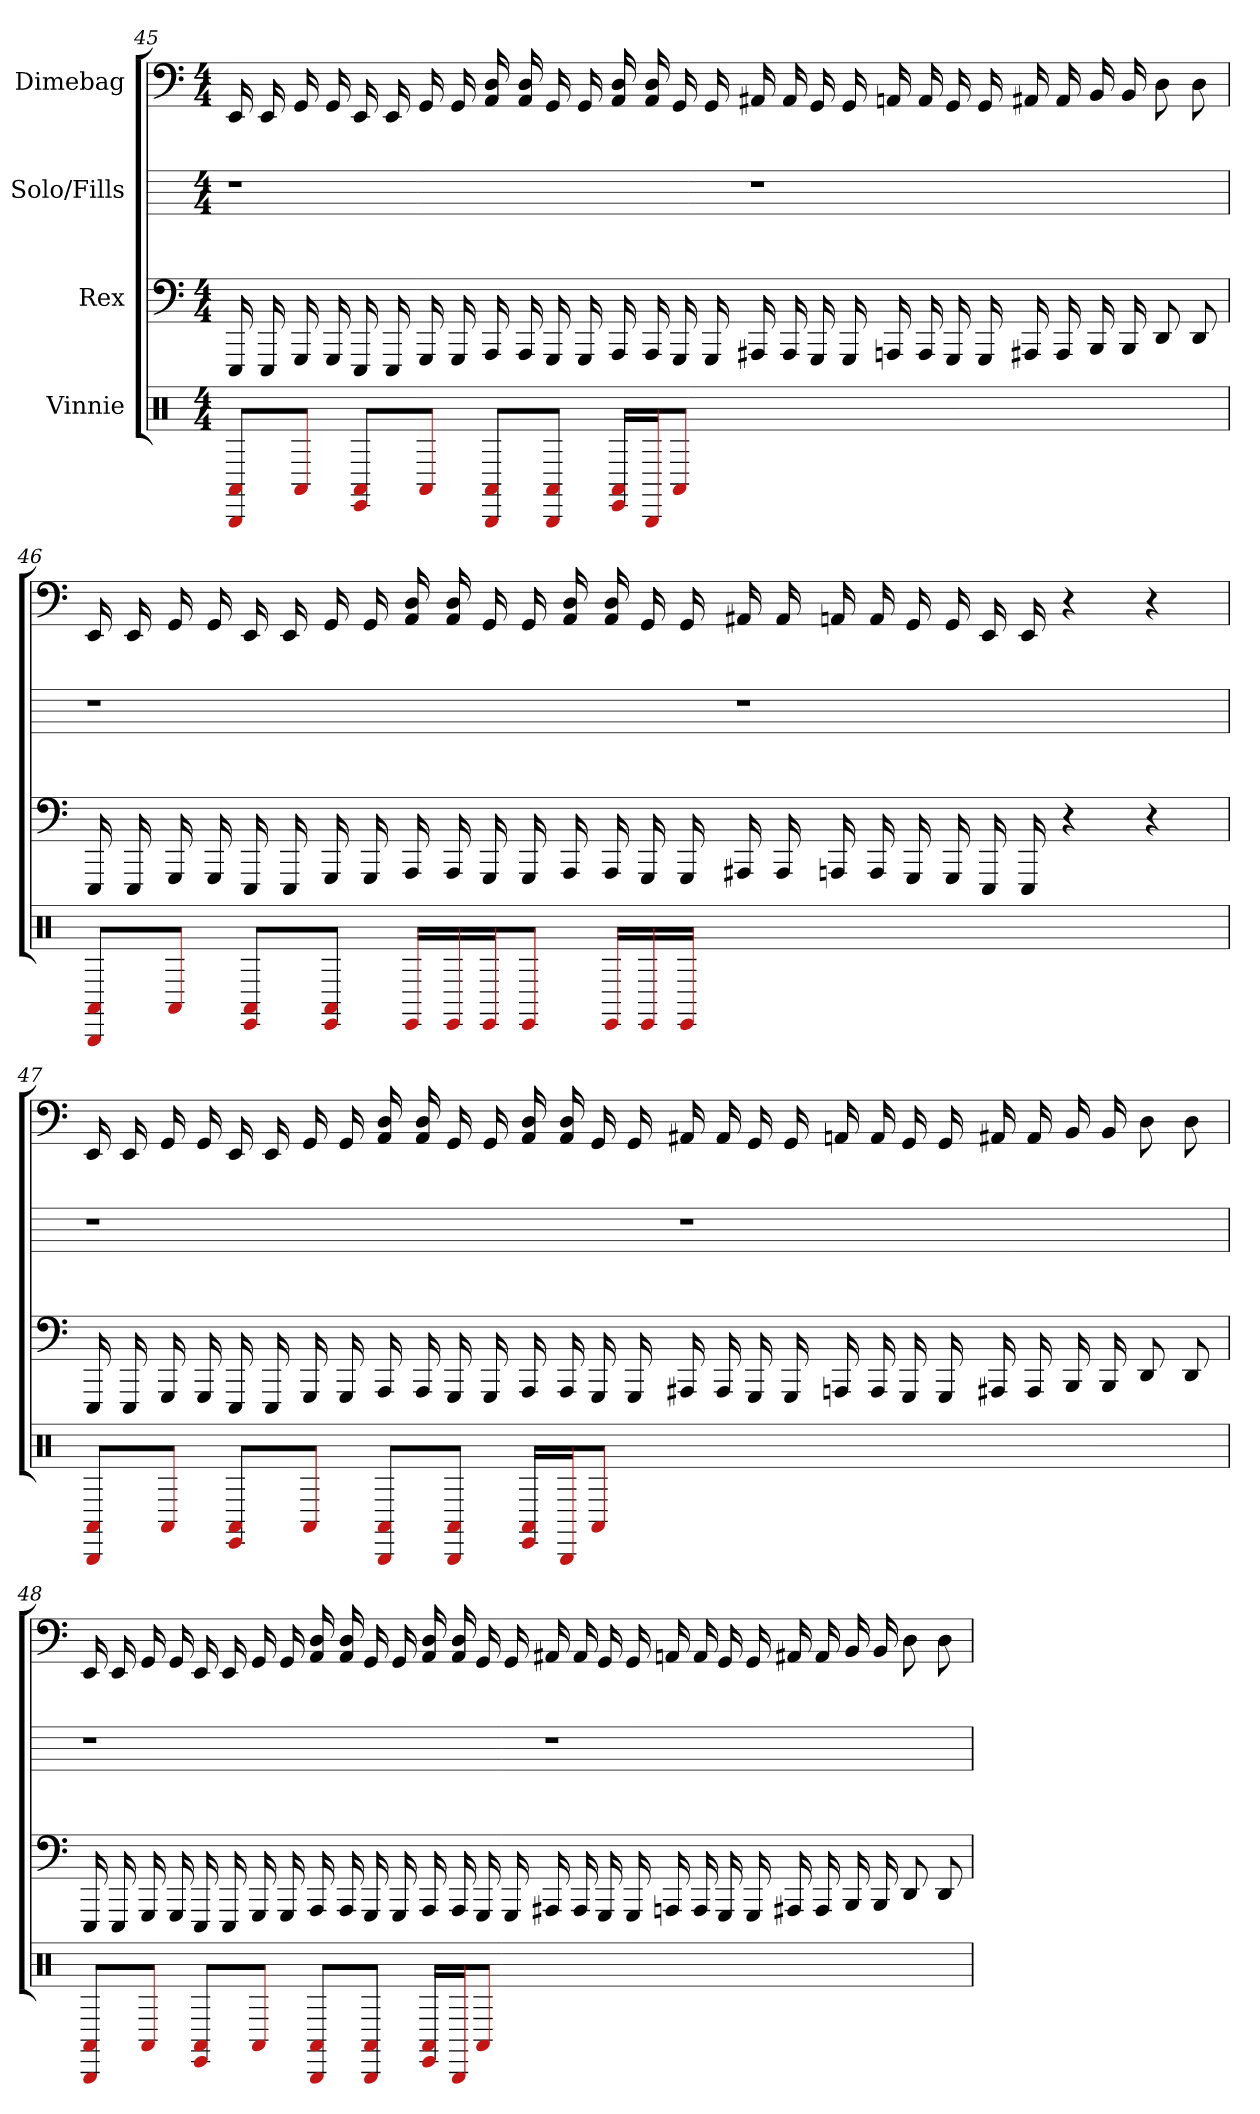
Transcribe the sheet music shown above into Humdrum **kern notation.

**kern	**kern	**kern	**kern
*part4	*part3	*part2	*part1
*staff4	*staff3	*staff2	*staff1
*I"Vinnie	*I"Rex	*I"Solo/Fills	*I"Dimebag
*clefX	*	*	*
*k[]	*k[]	*k[]	*k[]
*M4/4	*M4/4	*M4/4	*M4/4
=45	=45	=45	=45
8AA#/ 8BBB/L	16EEE	1r	16EE
.	16EEE	.	16EE
8AA#/J	16GGG	.	16GG
.	16GGG	.	16GG
8AA#/ 8EE/L	16EEE	.	16EE
.	16EEE	.	16EE
8AA#/J	16GGG	.	16GG
.	16GGG	.	16GG
8AA#/ 8BBB/L	16AAA	.	16D 16AA
.	16AAA	.	16D 16AA
8AA#/ 8BBB/J	16GGG	.	16GG
.	16GGG	.	16GG
16AA#/ 16EE/LL	16AAA	.	16D 16AA
16BBB/J	16AAA	.	16D 16AA
8AA#/J	16GGG	.	16GG
.	16GGG	.	16GG
1ryy	16AAA#	1r	16AA#
.	16AAA#	.	16AA#
.	16GGG	.	16GG
.	16GGG	.	16GG
.	16AAA	.	16AA
.	16AAA	.	16AA
.	16GGG	.	16GG
.	16GGG	.	16GG
.	16AAA#	.	16AA#
.	16AAA#	.	16AA#
.	16BBB	.	16BB
.	16BBB	.	16BB
.	8DD	.	8D
.	8DD	.	8D
=46	=46	=46	=46
8AA#/ 8BBB/L	16EEE	1r	16EE
.	16EEE	.	16EE
8AA#/J	16GGG	.	16GG
.	16GGG	.	16GG
8AA#/ 8EE/L	16EEE	.	16EE
.	16EEE	.	16EE
8AA#/ 8EE/J	16GGG	.	16GG
.	16GGG	.	16GG
16EE/LL	16AAA	.	16D 16AA
16EE/J	16AAA	.	16D 16AA
16EE/K	16GGG	.	16GG
8EE/J	16GGG	.	16GG
.	16AAA	.	16D 16AA
16EE/LL	16AAA	.	16D 16AA
16EE/	16GGG	.	16GG
16EE/JJ	16GGG	.	16GG
1ryy	16AAA#	1r	16AA#
.	16AAA#	.	16AA#
.	16AAA	.	16AA
.	16AAA	.	16AA
.	16GGG	.	16GG
.	16GGG	.	16GG
.	16EEE	.	16EE
.	16EEE	.	16EE
.	4r	.	4r
.	4r	.	4r
=47	=47	=47	=47
8AA#/ 8BBB/L	16EEE	1r	16EE
.	16EEE	.	16EE
8AA#/J	16GGG	.	16GG
.	16GGG	.	16GG
8AA#/ 8EE/L	16EEE	.	16EE
.	16EEE	.	16EE
8AA#/J	16GGG	.	16GG
.	16GGG	.	16GG
8AA#/ 8BBB/L	16AAA	.	16D 16AA
.	16AAA	.	16D 16AA
8AA#/ 8BBB/J	16GGG	.	16GG
.	16GGG	.	16GG
16AA#/ 16EE/LL	16AAA	.	16D 16AA
16BBB/J	16AAA	.	16D 16AA
8AA#/J	16GGG	.	16GG
.	16GGG	.	16GG
1ryy	16AAA#	1r	16AA#
.	16AAA#	.	16AA#
.	16GGG	.	16GG
.	16GGG	.	16GG
.	16AAA	.	16AA
.	16AAA	.	16AA
.	16GGG	.	16GG
.	16GGG	.	16GG
.	16AAA#	.	16AA#
.	16AAA#	.	16AA#
.	16BBB	.	16BB
.	16BBB	.	16BB
.	8DD	.	8D
.	8DD	.	8D
=48	=48	=48	=48
8AA#/ 8BBB/L	16EEE	1r	16EE
.	16EEE	.	16EE
8AA#/J	16GGG	.	16GG
.	16GGG	.	16GG
8AA#/ 8EE/L	16EEE	.	16EE
.	16EEE	.	16EE
8AA#/J	16GGG	.	16GG
.	16GGG	.	16GG
8AA#/ 8BBB/L	16AAA	.	16D 16AA
.	16AAA	.	16D 16AA
8AA#/ 8BBB/J	16GGG	.	16GG
.	16GGG	.	16GG
16AA#/ 16EE/LL	16AAA	.	16D 16AA
16BBB/J	16AAA	.	16D 16AA
8AA#/J	16GGG	.	16GG
.	16GGG	.	16GG
1ryy	16AAA#	1r	16AA#
.	16AAA#	.	16AA#
.	16GGG	.	16GG
.	16GGG	.	16GG
.	16AAA	.	16AA
.	16AAA	.	16AA
.	16GGG	.	16GG
.	16GGG	.	16GG
.	16AAA#	.	16AA#
.	16AAA#	.	16AA#
.	16BBB	.	16BB
.	16BBB	.	16BB
.	8DD	.	8D
.	8DD	.	8D
=	=	=	=
*-	*-	*-	*-
